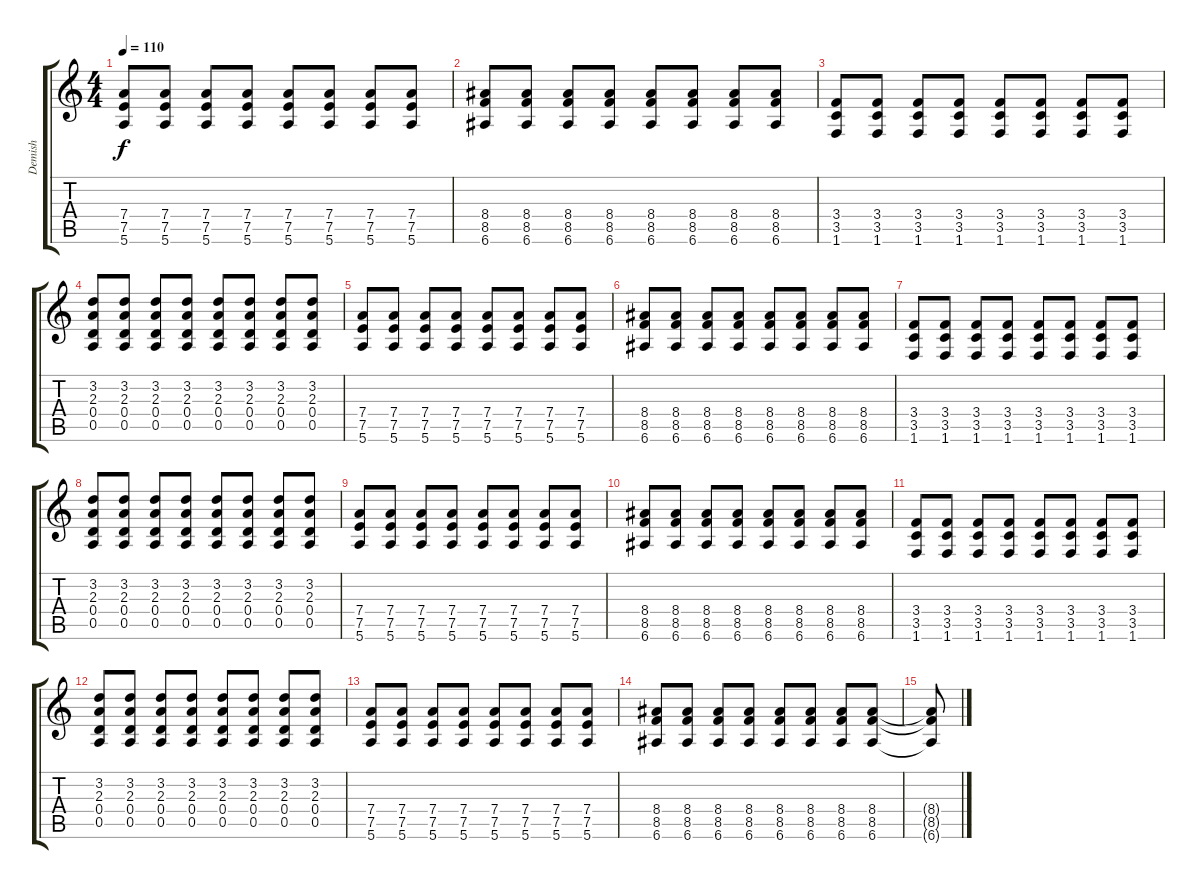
\track ("Demish" "Demish") {instrument electricguitarjazz}
\staff {score tabs}
\tuning (E4 B3 G3 D3 A2 E2) {hide}
\ts (4 4)
\tempo 110
\clef g2
\ks c
(7.4 7.5 5.6).8{dy f} (7.4 7.5 5.6).8 (7.4 7.5 5.6).8 (7.4 7.5 5.6).8 (7.4 7.5 5.6).8 (7.4 7.5 5.6).8 (7.4 7.5 5.6).8 (7.4 7.5 5.6).8 |
(8.4 8.5 6.6).8 (8.4 8.5 6.6).8 (8.4 8.5 6.6).8 (8.4 8.5 6.6).8 (8.4 8.5 6.6).8 (8.4 8.5 6.6).8 (8.4 8.5 6.6).8 (8.4 8.5 6.6).8 |
(3.4 3.5 1.6).8 (3.4 3.5 1.6).8 (3.4 3.5 1.6).8 (3.4 3.5 1.6).8 (3.4 3.5 1.6).8 (3.4 3.5 1.6).8 (3.4 3.5 1.6).8 (3.4 3.5 1.6).8 |
(3.2 2.3 0.4 0.5).8 (3.2 2.3 0.4 0.5).8 (3.2 2.3 0.4 0.5).8 (3.2 2.3 0.4 0.5).8 (3.2 2.3 0.4 0.5).8 (3.2 2.3 0.4 0.5).8 (3.2 2.3 0.4 0.5).8 (3.2 2.3 0.4 0.5).8 |
(7.4 7.5 5.6).8 (7.4 7.5 5.6).8 (7.4 7.5 5.6).8 (7.4 7.5 5.6).8 (7.4 7.5 5.6).8 (7.4 7.5 5.6).8 (7.4 7.5 5.6).8 (7.4 7.5 5.6).8 |
(8.4 8.5 6.6).8 (8.4 8.5 6.6).8 (8.4 8.5 6.6).8 (8.4 8.5 6.6).8 (8.4 8.5 6.6).8 (8.4 8.5 6.6).8 (8.4 8.5 6.6).8 (8.4 8.5 6.6).8 |
(3.4 3.5 1.6).8 (3.4 3.5 1.6).8 (3.4 3.5 1.6).8 (3.4 3.5 1.6).8 (3.4 3.5 1.6).8 (3.4 3.5 1.6).8 (3.4 3.5 1.6).8 (3.4 3.5 1.6).8 |
(3.2 2.3 0.4 0.5).8 (3.2 2.3 0.4 0.5).8 (3.2 2.3 0.4 0.5).8 (3.2 2.3 0.4 0.5).8 (3.2 2.3 0.4 0.5).8 (3.2 2.3 0.4 0.5).8 (3.2 2.3 0.4 0.5).8 (3.2 2.3 0.4 0.5).8 |
(7.4 7.5 5.6).8 (7.4 7.5 5.6).8 (7.4 7.5 5.6).8 (7.4 7.5 5.6).8 (7.4 7.5 5.6).8 (7.4 7.5 5.6).8 (7.4 7.5 5.6).8 (7.4 7.5 5.6).8 |
(8.4 8.5 6.6).8 (8.4 8.5 6.6).8 (8.4 8.5 6.6).8 (8.4 8.5 6.6).8 (8.4 8.5 6.6).8 (8.4 8.5 6.6).8 (8.4 8.5 6.6).8 (8.4 8.5 6.6).8 |
(3.4 3.5 1.6).8 (3.4 3.5 1.6).8 (3.4 3.5 1.6).8 (3.4 3.5 1.6).8 (3.4 3.5 1.6).8 (3.4 3.5 1.6).8 (3.4 3.5 1.6).8 (3.4 3.5 1.6).8 |
(3.2 2.3 0.4 0.5).8 (3.2 2.3 0.4 0.5).8 (3.2 2.3 0.4 0.5).8 (3.2 2.3 0.4 0.5).8 (3.2 2.3 0.4 0.5).8 (3.2 2.3 0.4 0.5).8 (3.2 2.3 0.4 0.5).8 (3.2 2.3 0.4 0.5).8 |
(7.4 7.5 5.6).8 (7.4 7.5 5.6).8 (7.4 7.5 5.6).8 (7.4 7.5 5.6).8 (7.4 7.5 5.6).8 (7.4 7.5 5.6).8 (7.4 7.5 5.6).8 (7.4 7.5 5.6).8 |
(8.4 8.5 6.6).8 (8.4 8.5 6.6).8 (8.4 8.5 6.6).8 (8.4 8.5 6.6).8 (8.4 8.5 6.6).8 (8.4 8.5 6.6).8 (8.4 8.5 6.6).8 (8.4 8.5 6.6).8 |
(8.4{t} 8.5{t} 6.6{t}).8
